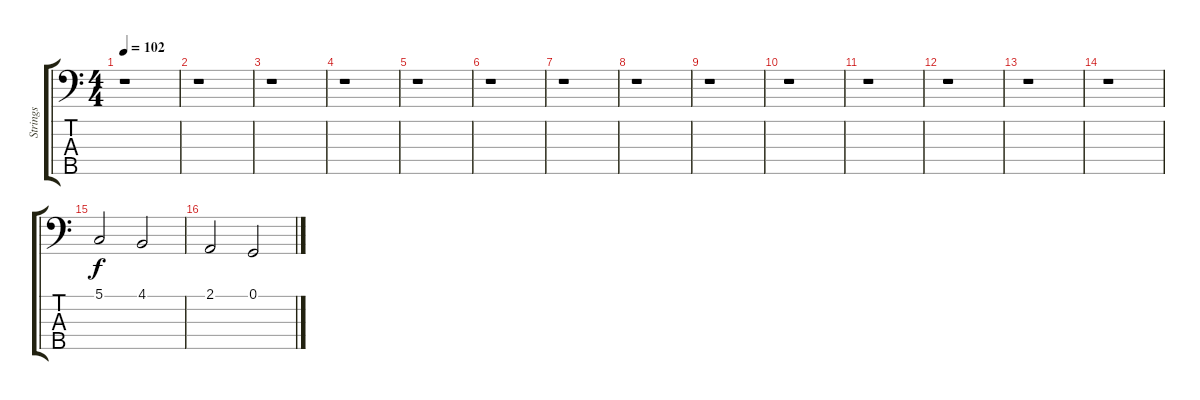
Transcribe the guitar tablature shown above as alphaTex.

\track ("Strings" "Strings") {instrument stringensemble1}
\staff {score tabs}
\tuning (G2 D2 A1 E1 B0) {hide}
\ts (4 4)
\tempo 102
\clef f4
\ks c
r.1{dy f instrument stringensemble1} |
r.1 |
r.1 |
r.1 |
r.1 |
r.1 |
r.1 |
r.1 |
r.1 |
r.1 |
r.1 |
r.1 |
r.1 |
r.1 |
5.1.2 4.1.2 |
2.1.2 0.1.2
